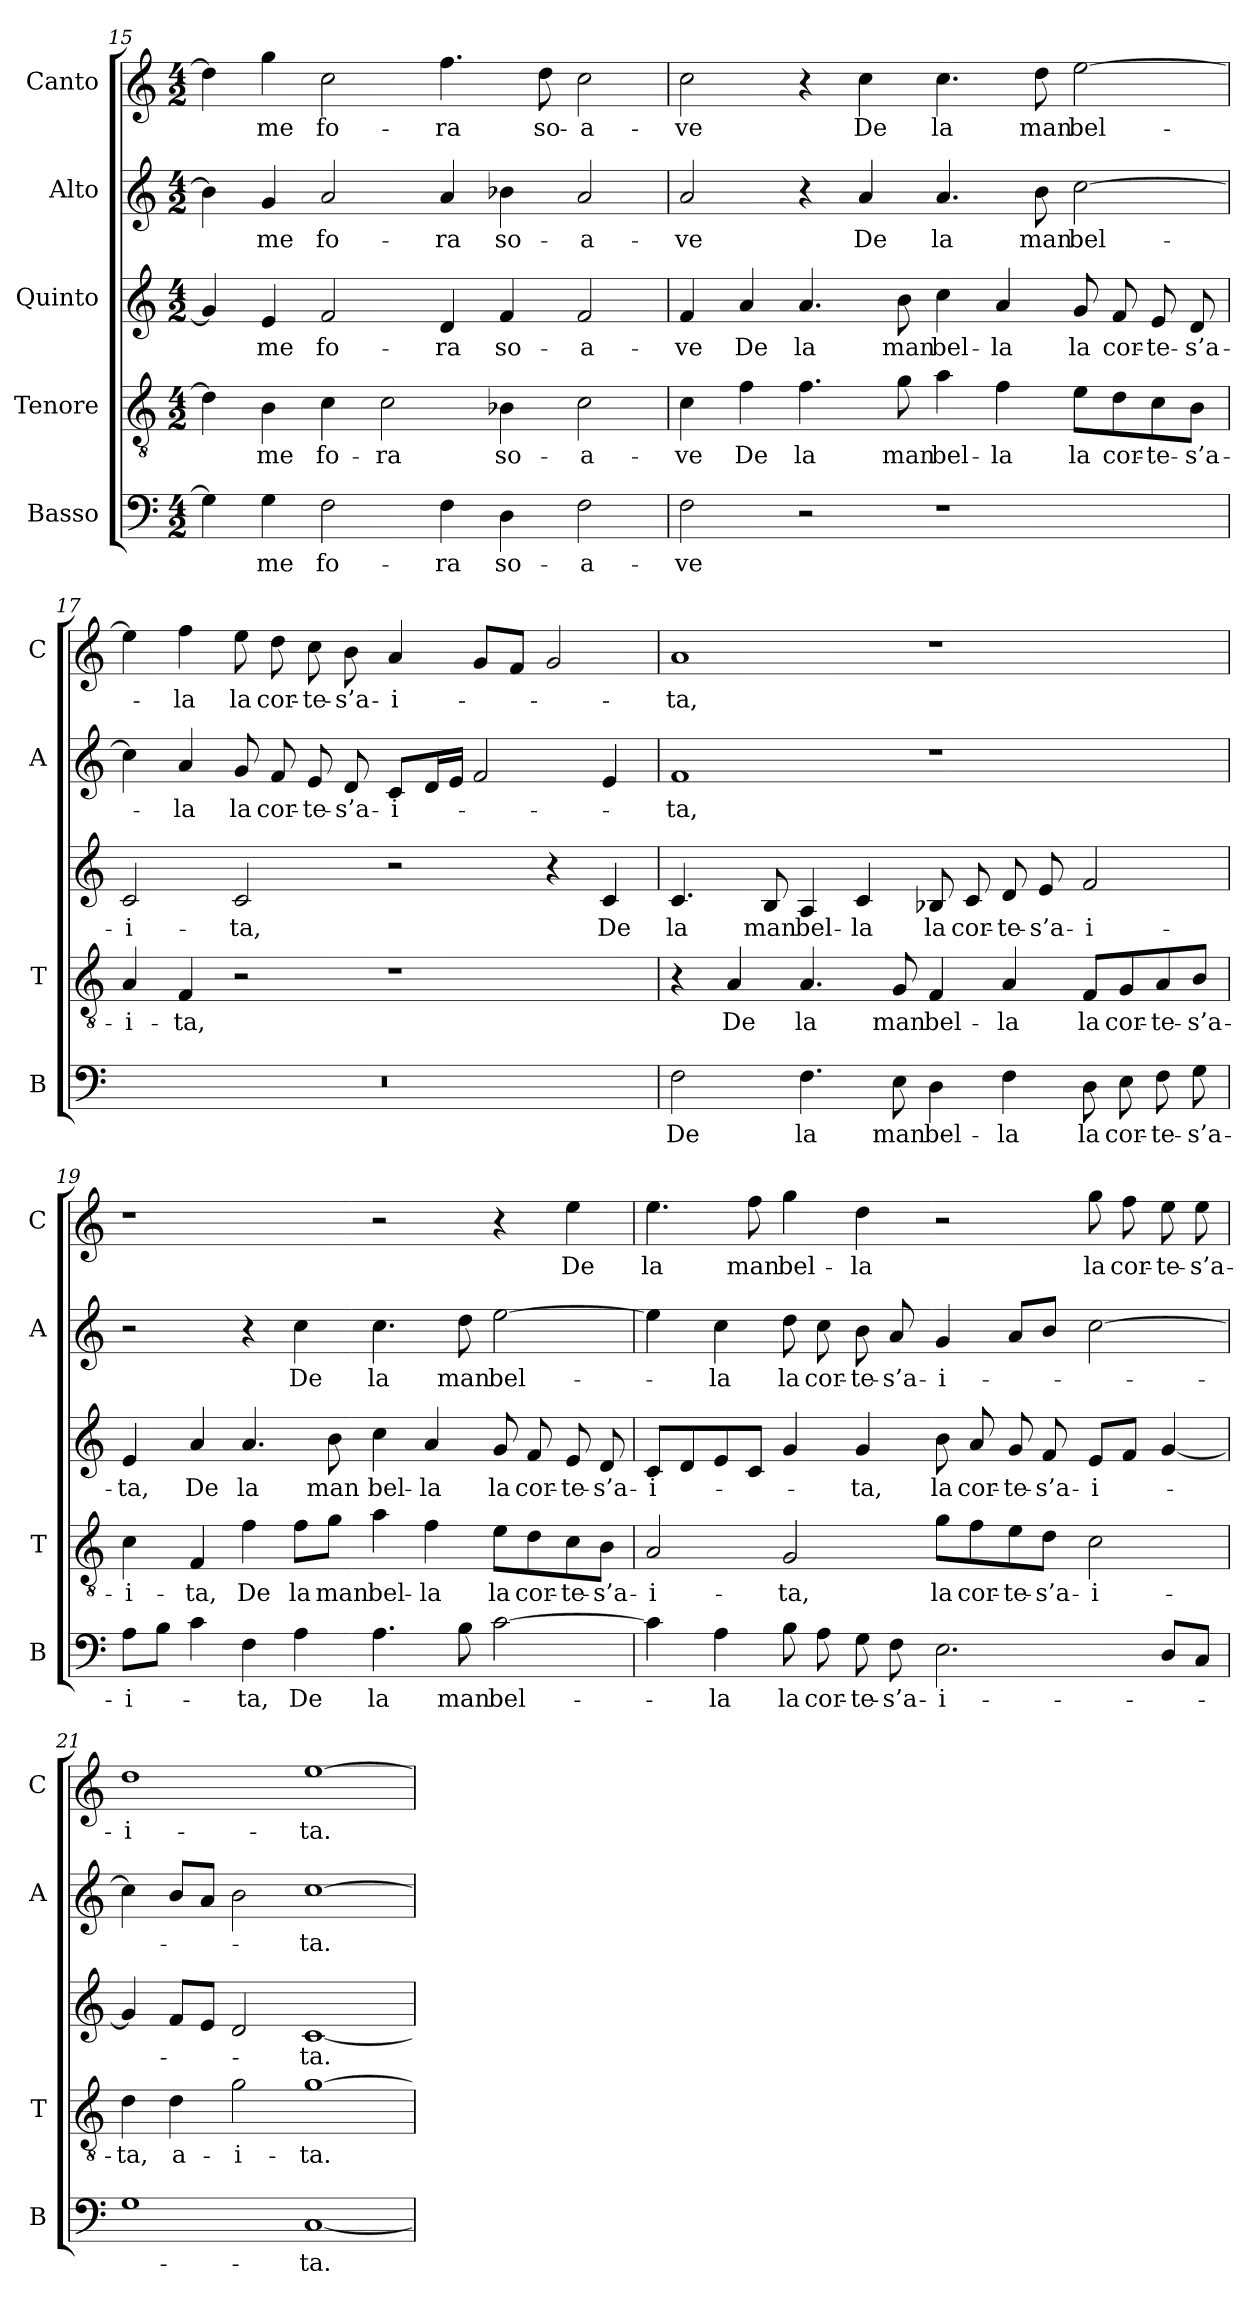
**kern	**text	**kern	**text	**kern	**text	**kern	**text	**kern	**text
*part5	*part5	*part4	*part4	*part3	*part3	*part2	*part2	*part1	*part1
*staff5	*staff5	*staff4	*staff4	*staff3	*staff3	*staff2	*staff2	*staff1	*staff1
*I"Basso	*	*I"Tenore	*	*I"Quinto	*	*I"Alto	*	*I"Canto	*
*I'B	*	*I'T	*	*	*	*I'A	*	*I'C	*
*clefF4	*	*clefGv2	*	*clefG2	*	*clefG2	*	*clefG2	*
*k[]	*	*k[]	*	*k[]	*	*k[]	*	*k[]	*
*M4/2	*	*M4/2	*	*M4/2	*	*M4/2	*	*M4/2	*
=15	=15	=15	=15	=15	=15	=15	=15	=15	=15
4G]	.	4d]	.	4g]	.	4b]	.	4dd]	.
4G	-me	4B	-me	4e	-me	4g	-me	4gg	-me
2F	fo-	4c	fo-	2f	fo-	2a	fo-	2cc	fo-
.	.	2c	-ra	.	.	.	.	.	.
4F	-ra	.	.	4d	-ra	4a	-ra	4.ff	-ra
4D	so-	4B-X	so-	4f	so-	4b-X	so-	.	.
.	.	.	.	.	.	.	.	8dd	so-
2F	-a-	2c	-a-	2f	-a-	2a	-a-	2cc	-a-
=16	=16	=16	=16	=16	=16	=16	=16	=16	=16
2F	-ve	4c	-ve	4f	-ve	2a	-ve	2cc	-ve
.	.	4f	De	4a	De	.	.	.	.
2r	.	4.f	la	4.a	la	4r	.	4r	.
.	.	.	.	.	.	4a	De	4cc	De
.	.	8g	man	8b	man	.	.	.	.
1r	.	4a	bel-	4cc	bel-	4.a	la	4.cc	la
.	.	4f	-la	4a	-la	.	.	.	.
.	.	.	.	.	.	8b	man	8dd	man
.	.	8e\L	la	8g	la	[2cc	bel-	[2ee	bel-
.	.	8d\	cor-	8f	cor-	.	.	.	.
.	.	8c\	-te-	8e	-te-	.	.	.	.
.	.	8B\J	-s’a-	8d	-s’a-	.	.	.	.
=17	=17	=17	=17	=17	=17	=17	=17	=17	=17
0r	.	4A	-i-	2c	-i-	4cc]	.	4ee]	.
.	.	4F	-ta,	.	.	4a	-la	4ff	-la
.	.	2r	.	2c	-ta,	8g	la	8ee	la
.	.	.	.	.	.	8f	cor-	8dd	cor-
.	.	.	.	.	.	8e	-te-	8cc	-te-
.	.	.	.	.	.	8d	-s’a-	8b	-s’a-
.	.	1r	.	2r	.	8cL	-i-	4a	-i-
.	.	.	.	.	.	16dL	.	.	.
.	.	.	.	.	.	16eJJ	.	.	.
.	.	.	.	.	.	2f	.	8gL	.
.	.	.	.	.	.	.	.	8fJ	.
.	.	.	.	4r	.	.	.	2g	.
.	.	.	.	4c	De	4e	.	.	.
=18	=18	=18	=18	=18	=18	=18	=18	=18	=18
2F	De	4r	.	4.c	la	1f	-ta,	1a	-ta,
.	.	4A	De	.	.	.	.	.	.
.	.	.	.	8B	man	.	.	.	.
4.F	la	4.A	la	4A	bel-	.	.	.	.
.	.	.	.	4c	-la	.	.	.	.
8E	man	8G	man	.	.	.	.	.	.
4D	bel-	4F	bel-	8B-X	la	1r	.	1r	.
.	.	.	.	8c	cor-	.	.	.	.
4F	-la	4A	-la	8d	-te-	.	.	.	.
.	.	.	.	8e	-s’a-	.	.	.	.
8D	la	8F/L	la	2f	-i-	.	.	.	.
8E	cor-	8G/	cor-	.	.	.	.	.	.
8F	-te-	8A/	-te-	.	.	.	.	.	.
8G	-s’a-	8B/J	-s’a-	.	.	.	.	.	.
=19	=19	=19	=19	=19	=19	=19	=19	=19	=19
8AL	-i-	4c	-i-	4e	-ta,	2r	.	1r	.
8BJ	.	.	.	.	.	.	.	.	.
4c	.	4F	-ta,	4a	De	.	.	.	.
4F	-ta,	4f	De	4.a	la	4r	.	.	.
4A	De	8f\L	la	.	.	4cc	De	.	.
.	.	8g\J	man	8b	man	.	.	.	.
4.A	la	4a	bel-	4cc	bel-	4.cc	la	2r	.
.	.	4f	-la	4a	-la	.	.	.	.
8B	man	.	.	.	.	8dd	man	.	.
[2c	bel-	8e\L	la	8g	la	[2ee	bel-	4r	.
.	.	8d\	cor-	8f	cor-	.	.	.	.
.	.	8c\	-te-	8e	-te-	.	.	4ee	De
.	.	8B\J	-s’a-	8d	-s’a-	.	.	.	.
=20	=20	=20	=20	=20	=20	=20	=20	=20	=20
4c]	.	2A	-i-	8cL	-i-	4ee]	.	4.ee	la
.	.	.	.	8d	.	.	.	.	.
4A	-la	.	.	8e	.	4cc	-la	.	.
.	.	.	.	8cJ	.	.	.	8ff	man
8B	la	2G	-ta,	4g	.	8dd	la	4gg	bel-
8A	cor-	.	.	.	.	8cc	cor-	.	.
8G	-te-	.	.	4g	-ta,	8b	-te-	4dd	-la
8F	-s’a-	.	.	.	.	8a	-s’a-	.	.
2.E	-i-	8g\L	la	8b	la	4g	-i-	2r	.
.	.	8f\	cor-	8a	cor-	.	.	.	.
.	.	8e\	-te-	8g	-te-	8aL	.	.	.
.	.	8d\J	-s’a-	8f	-s’a-	8bJ	.	.	.
.	.	2c	-i-	8eL	-i-	[2cc	.	8gg	la
.	.	.	.	8fJ	.	.	.	8ff	cor-
8DL	.	.	.	[4g	.	.	.	8ee	-te-
8CJ	.	.	.	.	.	.	.	8ee	-s’a-
=21	=21	=21	=21	=21	=21	=21	=21	=21	=21
1G	.	4d	-ta,	4g]	.	4cc]	.	1dd	-i-
.	.	4d	a-	8fL	.	8bL	.	.	.
.	.	.	.	8eJ	.	8aJ	.	.	.
.	.	2g	-i-	2d	.	2b	.	.	.
[1C	-ta.	[1g	-ta.	[1c	-ta.	[1cc	-ta.	[1ee	-ta.
=	=	=	=	=	=	=	=	=	=
*-	*-	*-	*-	*-	*-	*-	*-	*-	*-
